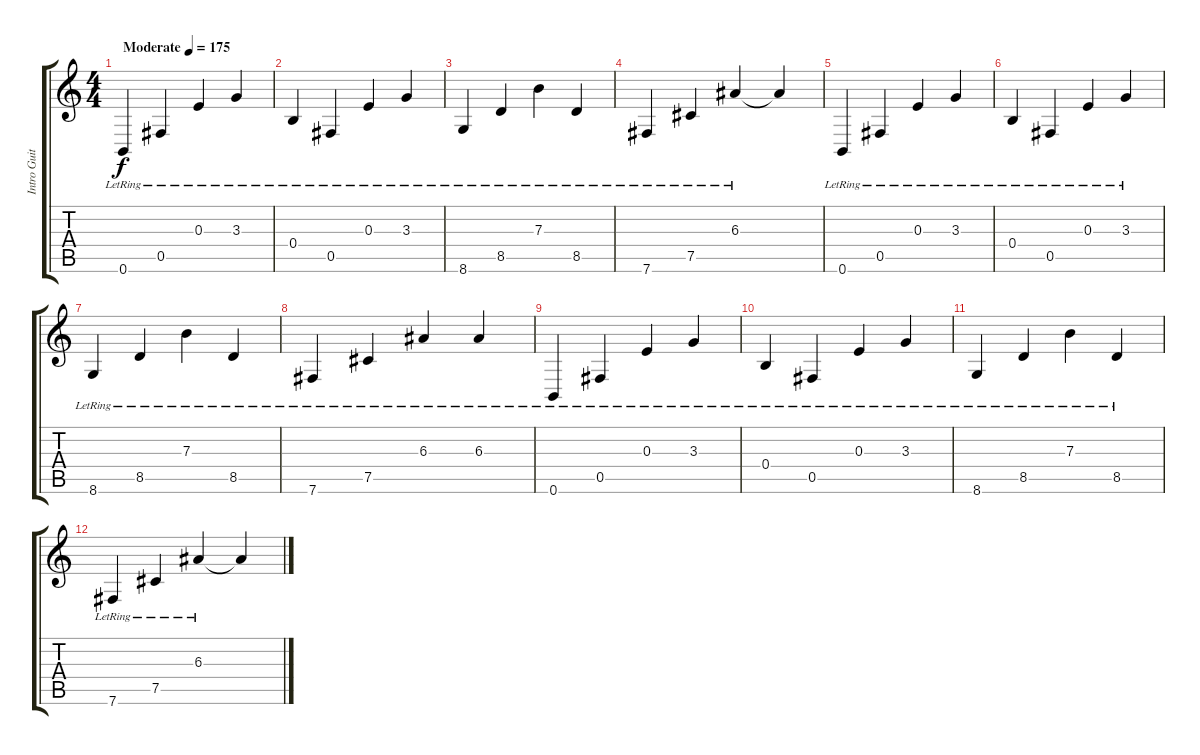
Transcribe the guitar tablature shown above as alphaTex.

\track ("Intro Guitar" "Intro Guit") {instrument electricguitarclean}
\staff {score tabs}
\tuning (Db4 Ab3 E3 B2 Gb2 B1) {hide}
\ts (4 4)
\tempo (175 "Moderate")
\clef g2
\ks c
0.6{lr}.4{dy f instrument electricguitarclean} 0.5{lr}.4 0.3{lr}.4 3.3{lr}.4 |
0.4{lr}.4 0.5{lr}.4 0.3{lr}.4 3.3{lr}.4 |
8.6{lr}.4 8.5{lr}.4 7.3{lr}.4 8.5{lr}.4 |
7.6{lr}.4 7.5{lr}.4 6.3{lr}.4 6.3{t}.4 |
0.6{lr}.4 0.5{lr}.4 0.3{lr}.4 3.3{lr}.4 |
0.4{lr}.4 0.5{lr}.4 0.3{lr}.4 3.3{lr}.4 |
8.6{lr}.4 8.5{lr}.4 7.3{lr}.4 8.5{lr}.4 |
7.6{lr}.4 7.5{lr}.4 6.3{lr}.4 6.3{lr}.4 |
0.6{lr}.4 0.5{lr}.4 0.3{lr}.4 3.3{lr}.4 |
0.4{lr}.4 0.5{lr}.4 0.3{lr}.4 3.3{lr}.4 |
8.6{lr}.4 8.5{lr}.4 7.3{lr}.4 8.5{lr}.4 |
7.6{lr}.4 7.5{lr}.4 6.3{lr}.4 6.3{t}.4
